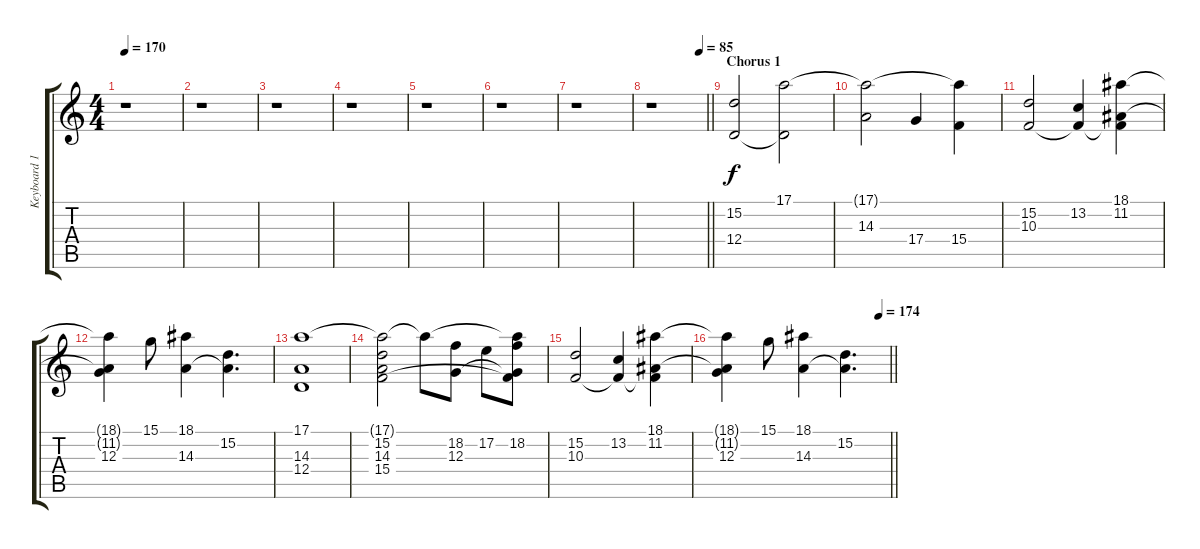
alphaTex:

\track ("Keyboard 1" "Keyboard 1") {instrument stringensemble1}
\staff {score tabs}
\tuning (E4 B3 G3 D3 A2 E2) {hide}
\ts (4 4)
\tempo 170
\clef g2
\ks c
r.1{dy f} |
r.1 |
r.1 |
r.1 |
r.1 |
r.1 |
r.1 |
\tempo (85 0.875)
\barLineRight lightlight
r.1 |
\section ("" "Chorus 1")
(15.2 12.4).2{volume 10} (17.1 12.4{t}).2 |
(17.1{t} 14.3).2 17.4.4 (17.1{t} 15.4).4 |
(15.2 10.3).2 (13.2 10.3{t}).4 (18.1 11.2 10.3{t}).4 |
(18.1{t} 11.2{t} 12.3).4 15.1.8 (18.1 14.3).4 (15.2 14.3{t}).4{d} |
(17.1 14.3 12.4).1 |
(17.1{t} 15.2 14.3 15.4).2 17.1{t}.8 (18.2 12.3).8 17.2.8 (17.1{t} 18.2 12.3{t} 15.4{t}).8 |
(15.2 10.3).2 (13.2 10.3{t}).4 (18.1 11.2 10.3{t}).4 |
\tempo (174 0.9375)
\barLineRight lightlight
(18.1{t} 11.2{t} 12.3).4 15.1.8 (18.1 14.3).4 (15.2 14.3{t}).4{d}
